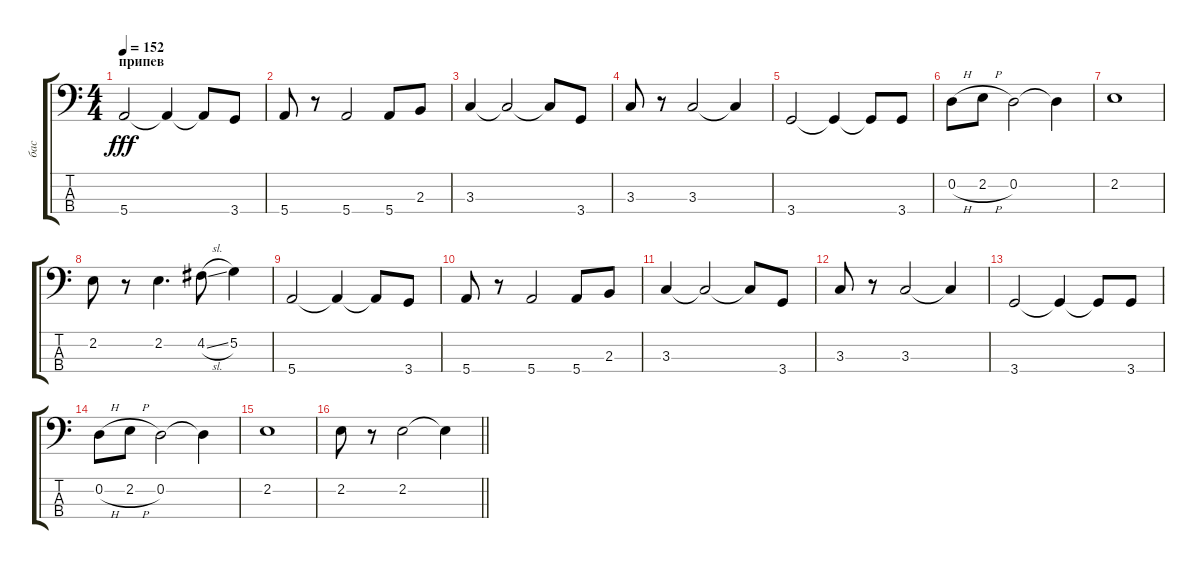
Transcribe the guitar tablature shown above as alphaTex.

\track ("бас" "бас") {instrument electricbassfinger}
\staff {score tabs}
\tuning (G2 D2 A1 E1) {hide}
\ts (4 4)
\section ("" "припев")
\tempo 152
\clef f4
\ks c
5.4.2{dy fff} 5.4{t}.4 5.4{t}.8 3.4.8 |
5.4.8 r.8 5.4.2 5.4.8 2.3.8 |
3.3.4 3.3{t}.2 3.3{t}.8 3.4.8 |
3.3.8 r.8 3.3.2 3.3{t}.4 |
3.4.2 3.4{t}.4 3.4{t}.8 3.4.8 |
0.2{h}.8 2.2{h}.8 0.2.2 0.2{t}.4 |
2.2.1 |
2.2.8 r.8 2.2.4{d} 4.2{sl}.8 5.2.4 |
5.4.2 5.4{t}.4 5.4{t}.8 3.4.8 |
5.4.8 r.8 5.4.2 5.4.8 2.3.8 |
3.3.4 3.3{t}.2 3.3{t}.8 3.4.8 |
3.3.8 r.8 3.3.2 3.3{t}.4 |
3.4.2 3.4{t}.4 3.4{t}.8 3.4.8 |
0.2{h}.8 2.2{h}.8 0.2.2 0.2{t}.4 |
2.2.1 |
\barLineRight lightlight
2.2.8 r.8 2.2.2 2.2{t}.4
